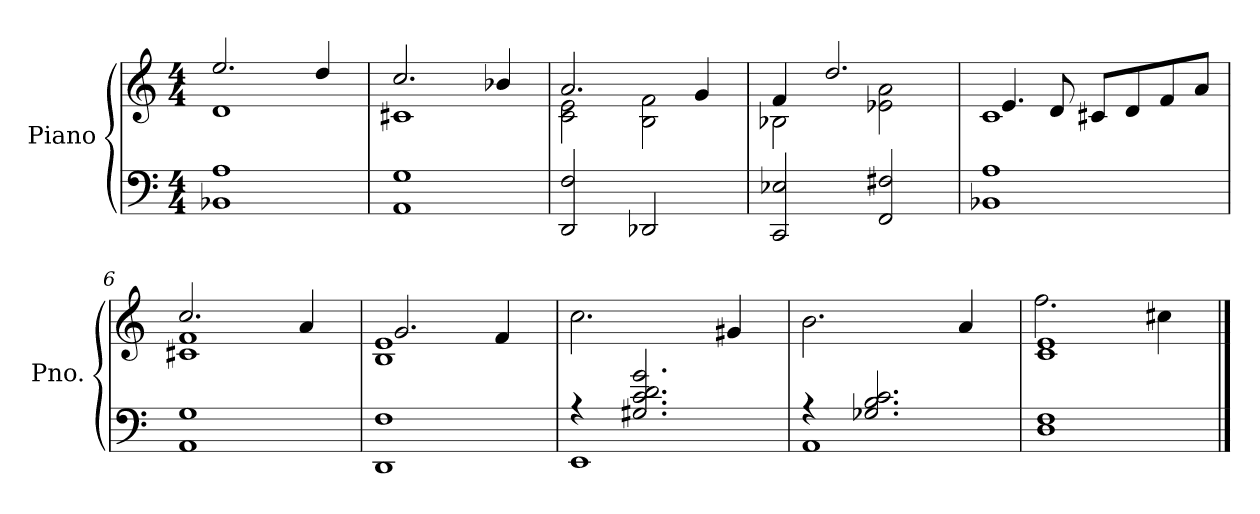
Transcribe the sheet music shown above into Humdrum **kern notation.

**kern	**kern
*part1	*part1
*staff2	*staff1
*I"Piano	*
*I'Pno.	*
*clefF4	*clefG2
*k[]	*k[]
*M4/4	*M4/4
=1	=1
*	*^
1BB-X 1A	2.ee/	1d
.	4dd/	.
=2	=2	=2
1AA 1G	2.cc/	1c#X
.	4b-X/	.
=3	=3	=3
2DD/ 2F/	2.a/	2c\ 2e\
2DD-X/	.	2B\ 2f\
.	4g/	.
=4	=4	=4
2CC/ 2E-X/	4f/	2B-X\
.	2.dd/	.
2FF/ 2F#X/	.	2e-X\ 2a\
!!LO:LB:g=z	!!
=5	=5	=5
1BB-X 1A	1c	4.e/
.	.	8d/
.	.	8c#X/L
.	.	8d/
.	.	8f/
.	.	8a/J
=6	=6	=6
1AA 1G	1c#X 1f	2.cc/
.	.	4a/
=7	=7	=7
1DD 1F	1B 1e	2.g/
.	.	4f/
*	*v	*v
=8	=8
*^	*
4r	1EE	2.cc\
2.G#X/ 2.c/ 2.d/ 2.g/	.	.
.	.	4g#X/
!!LO:PB:g=z
=9	=9	=9
4r	1AA	2.b\
2.G-X/ 2.B/ 2.c/	.	.
.	.	4a/
*v	*v	*
=10	=10
*	*^
1D 1F	1c 1e	2.ff\
.	.	4cc#X\
*	*v	*v
==	==
*-	*-
